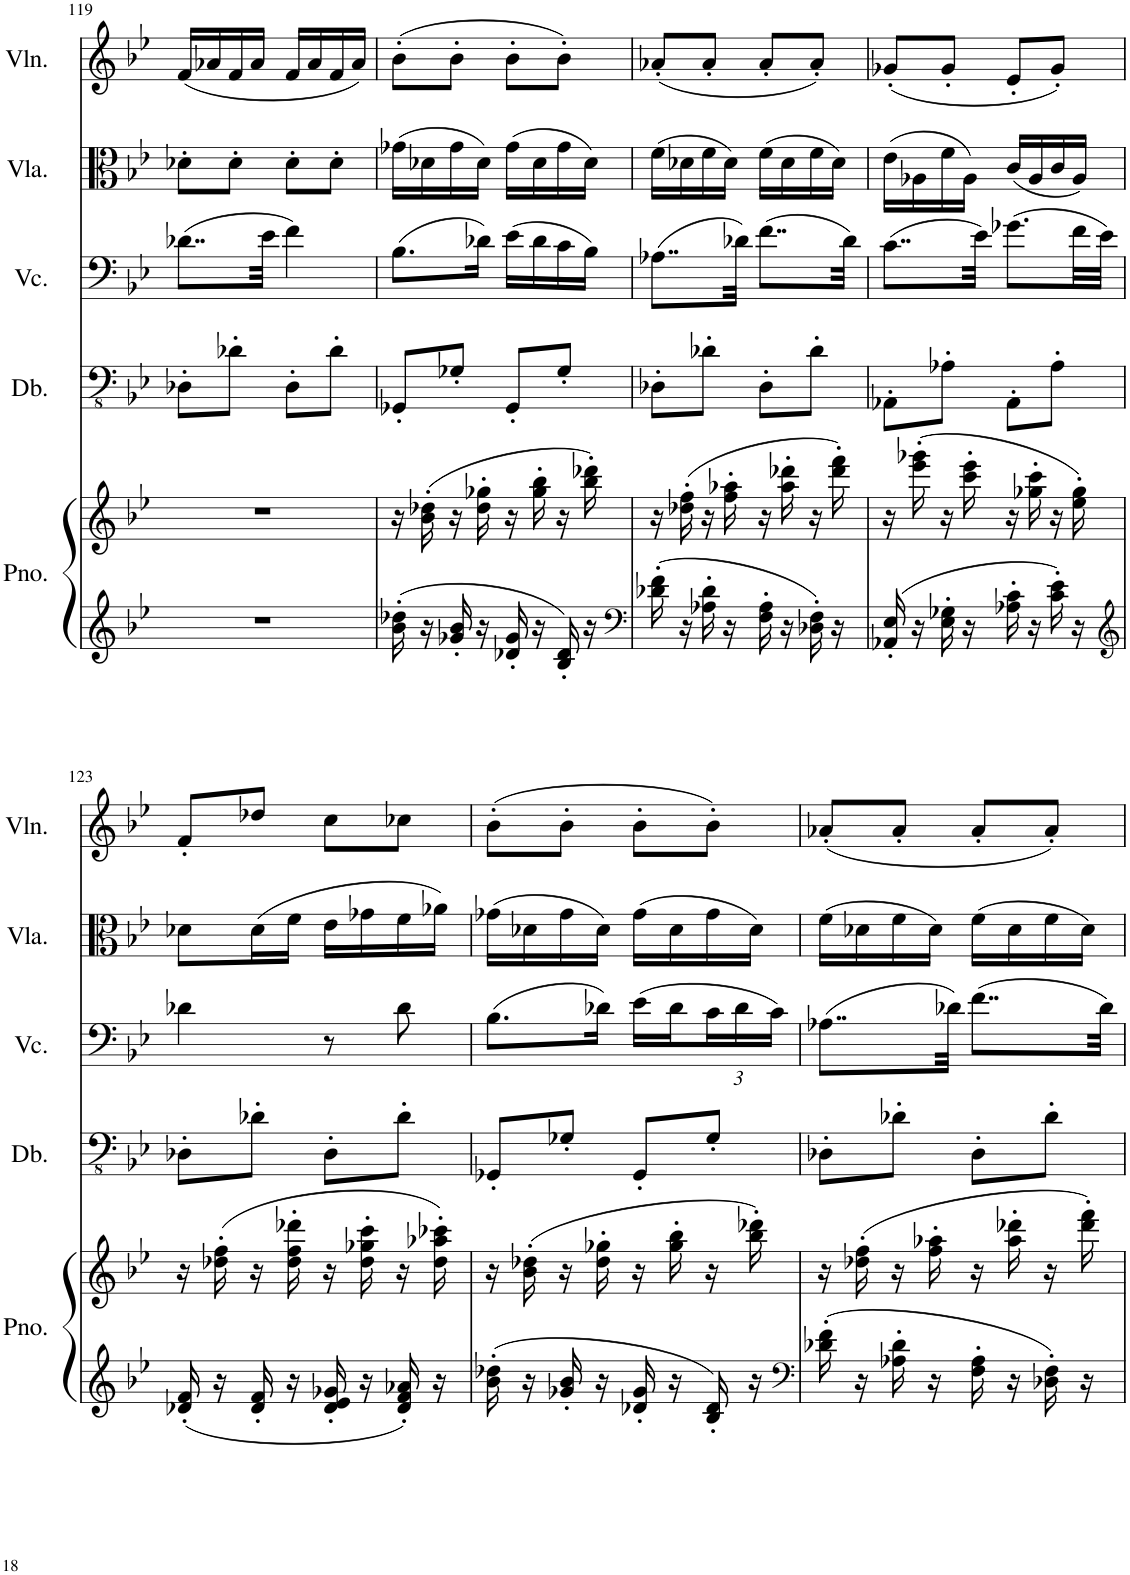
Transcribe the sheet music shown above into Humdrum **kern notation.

**kern	**kern	**kern	**kern	**kern	**kern
*part5	*part5	*part4	*part3	*part2	*part1
*staff6	*staff5	*staff4	*staff3	*staff2	*staff1
*I"Piano	*	*I"Double Bass	*I"Violoncello	*I"Viola	*I"Violin
*I'Pno.	*	*I'Db.	*I'Vc.	*I'Vla.	*I'Vln.
!!LO:PB:g=z
*clefG2	*clefG2	*clefFv4	*clefF4	*clefC3	*clefG2
*	*	*Trd7c12	*	*	*
*k[b-e-]	*k[b-e-]	*k[b-e-]	*k[b-e-]	*k[b-e-]	*k[b-e-]
*M2/4	*M2/4	*M2/4	*M2/4	*M2/4	*M2/4
=119	=119	=119	=119	=119	=119
2r	2r	8DD-X'\L	(8..d-X\L	8d-X'\L	(16f/LL
.	.	.	.	.	16a-X/
.	.	8D-X'\J	.	8d-'\J	16f/
.	.	.	.	.	16a-/JJ
.	.	.	32e-\Jkk	.	.
.	.	8DD-'\L	4f\)	8d-'\L	16f/LL
.	.	.	.	.	16a-/
.	.	8D-'\J	.	8d-'\J	16f/
.	.	.	.	.	16a-/JJ)
=120	=120	=120	=120	=120	=120
16b-\' 16dd-X\'	16r	8GGG-X'/L	(8.B-\L	(16g-X\LL	(8b-'\L
16r	(16b-\' 16dd-X\'	.	.	16d-X\	.
16g-X/' 16b-/'	16r	8GG-X'/J	.	16g-\	8b-'\J
16r	16dd-\' 16gg-X\'	.	16d-X\Jk)	16d-\JJ)	.
16d-X/' 16g-/'	16r	8GGG-'/L	(16e-\LL	(16g-\LL	8b-'\L
16r	16gg-\' 16bb-\'	.	16d-\	16d-\	.
16B-/' 16d-/'	16r	8GG-'/J	16c\	16g-\	8b-'\J)
16r	16bb-\' 16ddd-X\')	.	16B-\JJ)	16d-\JJ)	.
=121	=121	=121	=121	=121	=121
*clefF4	*	*	*	*	*
16d-X\' 16f\'	16r	8DD-X'\L	(8..A-X\L	(16f\LL	(8a-X'/L
16r	(16dd-X\' 16ff\'	.	.	16d-X\	.
16A-X\' 16d-\'	16r	8D-X'\J	.	16f\	8a-'/J
16r	16ff\' 16aa-X\'	.	.	16d-\JJ)	.
.	.	.	32d-X\Jkk)	.	.
16F\' 16A-\'	16r	8DD-'\L	(8..f\L	(16f\LL	8a-'/L
16r	16aa-\' 16ddd-X\'	.	.	16d-\	.
16D-X\' 16F\'	16r	8D-'\J	.	16f\	8a-'/J)
16r	16ddd-\' 16fff\')	.	.	16d-\JJ)	.
.	.	.	32d-\Jkk)	.	.
=122	=122	=122	=122	=122	=122
16AA-X/' 16E-/'	16r	8AAA-X'\L	(8..c\L	(16e-\LL	(8g-X'/L
16r	(16eee-\' 16ggg-X\'	.	.	16A-X\	.
16E-\' 16G-X\'	16r	8AA-X'\J	.	16f\	8g-'/J
16r	16ccc\' 16eee-\'	.	.	16A-\JJ)	.
.	.	.	32e-\Jkk)	.	.
16A-X\' 16c\'	16r	8AAA-'\L	(8.g-X\L	(16c/LL	8e-'/L
16r	16gg-X\' 16ccc\'	.	.	16A-/	.
16c\' 16e-\'	16r	8AA-'\J	.	16c/	8g-'/J)
16r	16ee-\' 16gg-\')	.	32f\LL	16A-/JJ)	.
.	.	.	32e-\JJJ)	.	.
!!LO:LB:g=z
=123	=123	=123	=123	=123	=123
*clefG2	*	*	*	*	*
16d-X/' 16f/'	16r	8DD-X'\L	4d-X\	8d-X\L	8f'/L
16r	(16dd-X\' 16ff\'	.	.	.	.
16d-/' 16f/'	16r	8D-X'\J	.	(16d-\L	8dd-X/J
16r	16dd-\' 16ff\' 16ddd-X\'	.	.	16f\JJ	.
16d-/' 16e-/' 16g-X/'	16r	8DD-'\L	8r	16e-\LL	8cc\L
16r	16dd-\' 16gg-X\' 16ccc\'	.	.	16g-X\	.
16d-/' 16f/' 16a-X/'	16r	8D-'\J	8d-\	16f\	8cc-X\J
16r	16dd-\' 16aa-X\' 16ccc-X\')	.	.	16a-X\JJ)	.
=124	=124	=124	=124	=124	=124
16b-\' 16dd-X\'	16r	8GGG-X'/L	(8.B-\L	(16g-X\LL	(8b-'\L
16r	(16b-\' 16dd-X\'	.	.	16d-X\	.
16g-X/' 16b-/'	16r	8GG-X'/J	.	16g-\	8b-'\J
16r	16dd-\' 16gg-X\'	.	16d-X\Jk)	16d-\JJ)	.
16d-X/' 16g-/'	16r	8GGG-'/L	(16e-\LL	(16g-\LL	8b-'\L
16r	16gg-\' 16bb-\'	.	16d-\	16d-\	.
*	*	*	*Xbrackettup	*	*
16B-/' 16d-/'	16r	8GG-'/J	24c\	16g-\	8b-'\J)
.	.	.	24d-\	.	.
16r	16bb-\' 16ddd-X\')	.	.	16d-\JJ)	.
.	.	.	24c\JJ)	.	.
=125	=125	=125	=125	=125	=125
*clefF4	*	*	*	*	*
16d-X\' 16f\'	16r	8DD-X'\L	(8..A-X\L	(16f\LL	(8a-X'/L
16r	(16dd-X\' 16ff\'	.	.	16d-X\	.
16A-X\' 16d-\'	16r	8D-X'\J	.	16f\	8a-'/J
16r	16ff\' 16aa-X\'	.	.	16d-\JJ)	.
.	.	.	32d-X\Jkk)	.	.
16F\' 16A-\'	16r	8DD-'\L	(8..f\L	(16f\LL	8a-'/L
16r	16aa-\' 16ddd-X\'	.	.	16d-\	.
16D-X\' 16F\'	16r	8D-'\J	.	16f\	8a-'/J)
16r	16ddd-\' 16fff\')	.	.	16d-\JJ)	.
.	.	.	32d-\Jkk)	.	.
=	=	=	=	=	=
*-	*-	*-	*-	*-	*-
